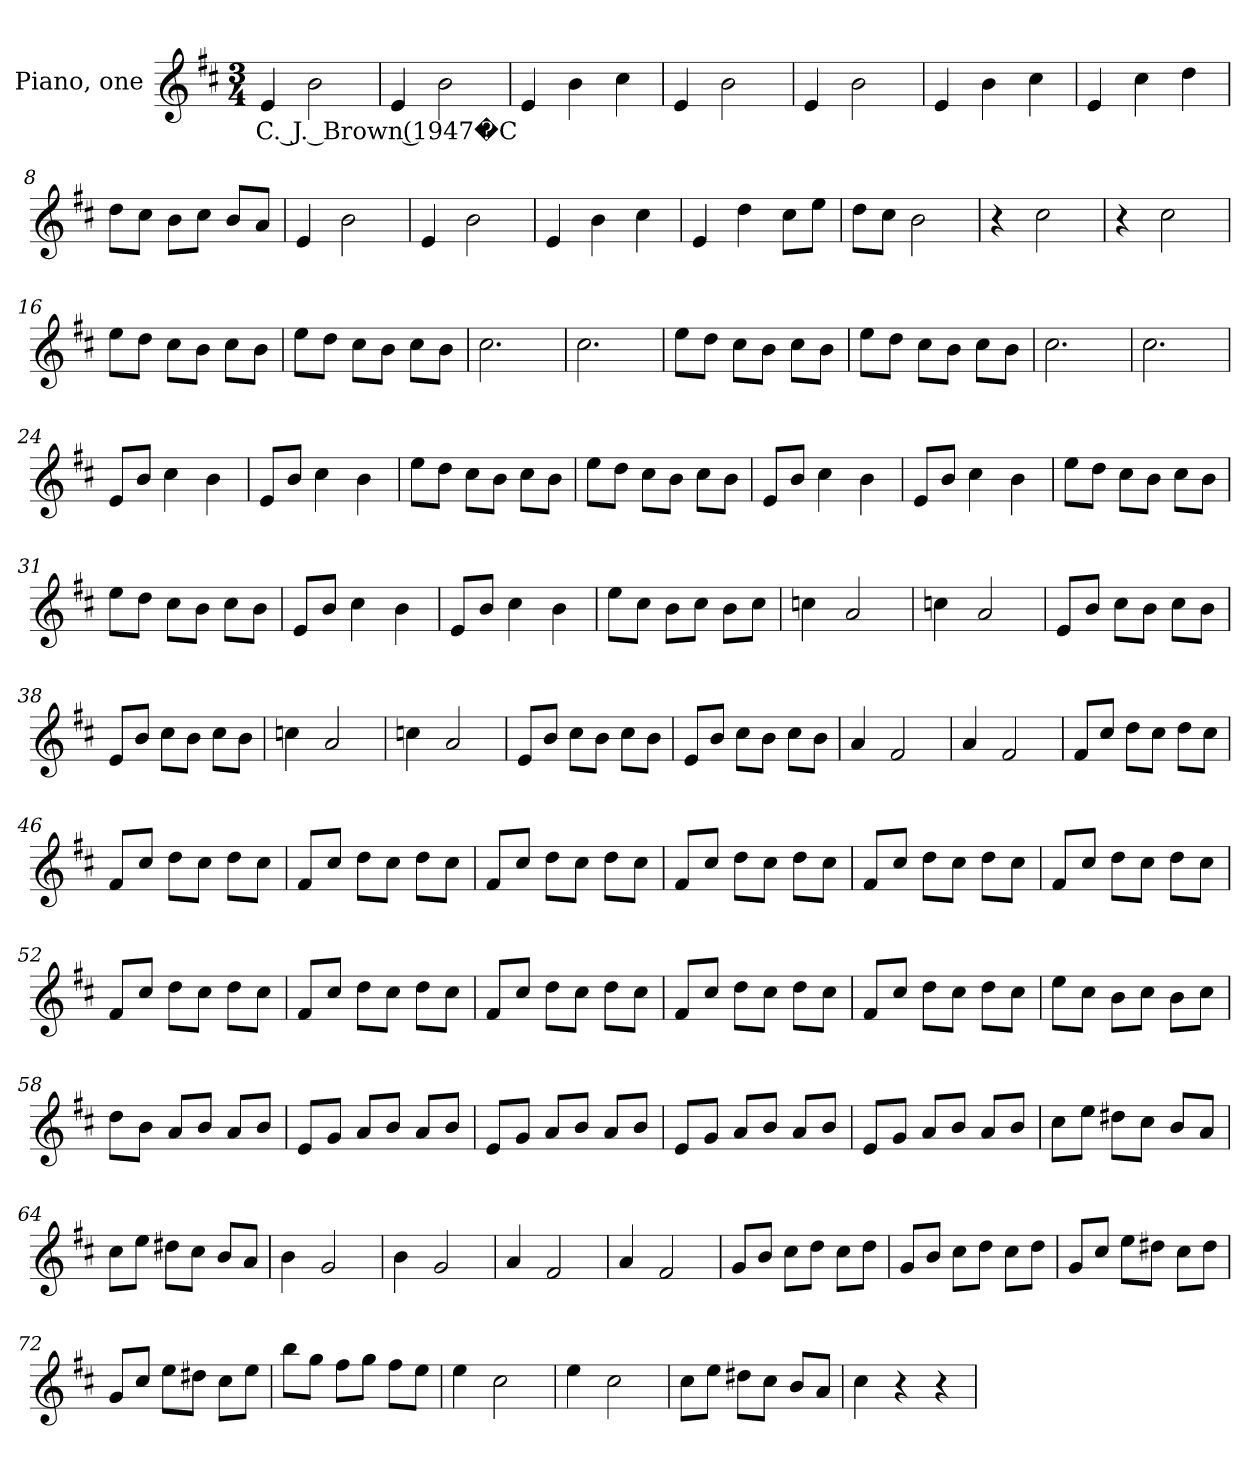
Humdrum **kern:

**kern	**text
*part1	*part1
*staff1	*staff1
*I"Piano, one	*
*I'Pno.	*
*clefG2	*
*k[f#c#]	*
*M3/4	*
*MM108	*
=1	=1
!	!LO:LY:b
4e/	C. J. Brown (1947�C
2b\	.
=2	=2
4e/	.
2b\	.
=3	=3
4e/	.
4b\	.
4cc#\	.
=4	=4
4e/	.
2b\	.
=5	=5
4e/	.
2b\	.
=6	=6
4e/	.
4b\	.
4cc#\	.
=7	=7
4e/	.
4cc#\	.
4dd\	.
=8	=8
8dd\L	.
8cc#\J	.
8b\L	.
8cc#\J	.
8b/L	.
8a/J	.
!!LO:LB:g=z
=9	=9
4e/	.
2b\	.
=10	=10
4e/	.
2b\	.
=11	=11
4e/	.
4b\	.
4cc#\	.
=12	=12
4e/	.
4dd\	.
8cc#\L	.
8ee\J	.
=13	=13
8dd\L	.
8cc#\J	.
2b\	.
=14	=14
4r	.
2cc#\	.
=15	=15
4r	.
2cc#\	.
=16	=16
8ee\L	.
8dd\J	.
8cc#\L	.
8b\J	.
8cc#\L	.
8b\J	.
=17	=17
8ee\L	.
8dd\J	.
8cc#\L	.
8b\J	.
8cc#\L	.
8b\J	.
=18	=18
2.cc#\	.
=19	=19
2.cc#\	.
!!LO:LB:g=z
=20	=20
8ee\L	.
8dd\J	.
8cc#\L	.
8b\J	.
8cc#\L	.
8b\J	.
=21	=21
8ee\L	.
8dd\J	.
8cc#\L	.
8b\J	.
8cc#\L	.
8b\J	.
=22	=22
2.cc#\	.
=23	=23
2.cc#\	.
=24	=24
8e/L	.
8b/J	.
4cc#\	.
4b\	.
=25	=25
8e/L	.
8b/J	.
4cc#\	.
4b\	.
=26	=26
8ee\L	.
8dd\J	.
8cc#\L	.
8b\J	.
8cc#\L	.
8b\J	.
=27	=27
8ee\L	.
8dd\J	.
8cc#\L	.
8b\J	.
8cc#\L	.
8b\J	.
!!LO:LB:g=z
=28	=28
8e/L	.
8b/J	.
4cc#\	.
4b\	.
=29	=29
8e/L	.
8b/J	.
4cc#\	.
4b\	.
=30	=30
8ee\L	.
8dd\J	.
8cc#\L	.
8b\J	.
8cc#\L	.
8b\J	.
=31	=31
8ee\L	.
8dd\J	.
8cc#\L	.
8b\J	.
8cc#\L	.
8b\J	.
=32	=32
8e/L	.
8b/J	.
4cc#\	.
4b\	.
=33	=33
8e/L	.
8b/J	.
4cc#\	.
4b\	.
=34	=34
8ee\L	.
8cc#\J	.
8b\L	.
8cc#\J	.
8b\L	.
8cc#\J	.
=35	=35
4ccn\	.
2a/	.
!!LO:LB:g=z
=36	=36
4ccn\	.
2a/	.
=37	=37
8e/L	.
8b/J	.
8cc#\L	.
8b\J	.
8cc#\L	.
8b\J	.
=38	=38
8e/L	.
8b/J	.
8cc#\L	.
8b\J	.
8cc#\L	.
8b\J	.
=39	=39
4ccn\	.
2a/	.
=40	=40
4ccn\	.
2a/	.
=41	=41
8e/L	.
8b/J	.
8cc#\L	.
8b\J	.
8cc#\L	.
8b\J	.
=42	=42
8e/L	.
8b/J	.
8cc#\L	.
8b\J	.
8cc#\L	.
8b\J	.
=43	=43
4a/	.
2f#/	.
=44	=44
4a/	.
2f#/	.
!!LO:LB:g=z
=45	=45
8f#/L	.
8cc#/J	.
8dd\L	.
8cc#\J	.
8dd\L	.
8cc#\J	.
=46	=46
8f#/L	.
8cc#/J	.
8dd\L	.
8cc#\J	.
8dd\L	.
8cc#\J	.
=47	=47
8f#/L	.
8cc#/J	.
8dd\L	.
8cc#\J	.
8dd\L	.
8cc#\J	.
=48	=48
8f#/L	.
8cc#/J	.
8dd\L	.
8cc#\J	.
8dd\L	.
8cc#\J	.
=49	=49
8f#/L	.
8cc#/J	.
8dd\L	.
8cc#\J	.
8dd\L	.
8cc#\J	.
=50	=50
8f#/L	.
8cc#/J	.
8dd\L	.
8cc#\J	.
8dd\L	.
8cc#\J	.
!!LO:LB:g=z
=51	=51
8f#/L	.
8cc#/J	.
8dd\L	.
8cc#\J	.
8dd\L	.
8cc#\J	.
=52	=52
8f#/L	.
8cc#/J	.
8dd\L	.
8cc#\J	.
8dd\L	.
8cc#\J	.
=53	=53
8f#/L	.
8cc#/J	.
8dd\L	.
8cc#\J	.
8dd\L	.
8cc#\J	.
=54	=54
8f#/L	.
8cc#/J	.
8dd\L	.
8cc#\J	.
8dd\L	.
8cc#\J	.
=55	=55
8f#/L	.
8cc#/J	.
8dd\L	.
8cc#\J	.
8dd\L	.
8cc#\J	.
=56	=56
8f#/L	.
8cc#/J	.
8dd\L	.
8cc#\J	.
8dd\L	.
8cc#\J	.
!!LO:LB:g=z
=57	=57
8ee\L	.
8cc#\J	.
8b\L	.
8cc#\J	.
8b\L	.
8cc#\J	.
=58	=58
8dd\L	.
8b\J	.
8a/L	.
8b/J	.
8a/L	.
8b/J	.
=59	=59
8e/L	.
8g/J	.
8a/L	.
8b/J	.
8a/L	.
8b/J	.
=60	=60
8e/L	.
8g/J	.
8a/L	.
8b/J	.
8a/L	.
8b/J	.
=61	=61
8e/L	.
8g/J	.
8a/L	.
8b/J	.
8a/L	.
8b/J	.
=62	=62
8e/L	.
8g/J	.
8a/L	.
8b/J	.
8a/L	.
8b/J	.
!!LO:LB:g=z
=63	=63
8cc#\L	.
8ee\J	.
8dd#X\L	.
8cc#\J	.
8b/L	.
8a/J	.
=64	=64
8cc#\L	.
8ee\J	.
8dd#X\L	.
8cc#\J	.
8b/L	.
8a/J	.
=65	=65
4b\	.
2g/	.
=66	=66
4b\	.
2g/	.
=67	=67
4a/	.
2f#/	.
=68	=68
4a/	.
2f#/	.
=69	=69
8g/L	.
8b/J	.
8cc#\L	.
8dd\J	.
8cc#\L	.
8dd\J	.
=70	=70
8g/L	.
8b/J	.
8cc#\L	.
8dd\J	.
8cc#\L	.
8dd\J	.
!!LO:LB:g=z
=71	=71
8g/L	.
8cc#/J	.
8ee\L	.
8dd#X\J	.
8cc#\L	.
8dd#\J	.
=72	=72
8g/L	.
8cc#/J	.
8ee\L	.
8dd#X\J	.
8cc#\L	.
8ee\J	.
=73	=73
8bb\L	.
8gg\J	.
8ff#\L	.
8gg\J	.
8ff#\L	.
8ee\J	.
=74	=74
4ee\	.
2cc#\	.
=75	=75
4ee\	.
2cc#\	.
=76	=76
8cc#\L	.
8ee\J	.
8dd#X\L	.
8cc#\J	.
8b/L	.
8a/J	.
=77	=77
4cc#\	.
4r	.
4r	.
=	=
*-	*-
